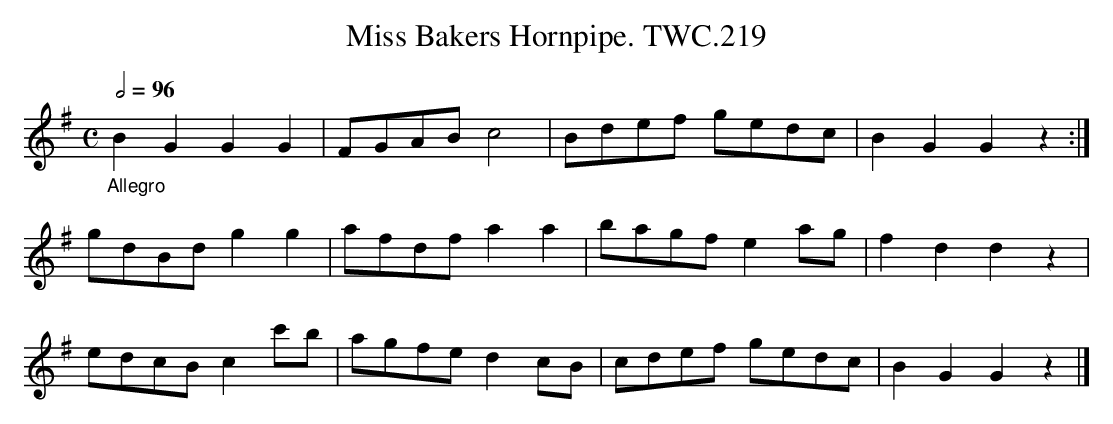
X:1
T:Miss Bakers Hornpipe. TWC.219
L:1/8
M:C
Q:1/2=96
K:G
"_Allegro"\
B2G2G2G2|FGAB c4|Bdef gedc|B2G2G2z2:|
gdBd g2g2|afdf a2a2|bagf e2 ag|f2d2d2z2 |
edcB c2 c'b|agfe d2 cB|cdef gedc|B2G2G2z2 |]
